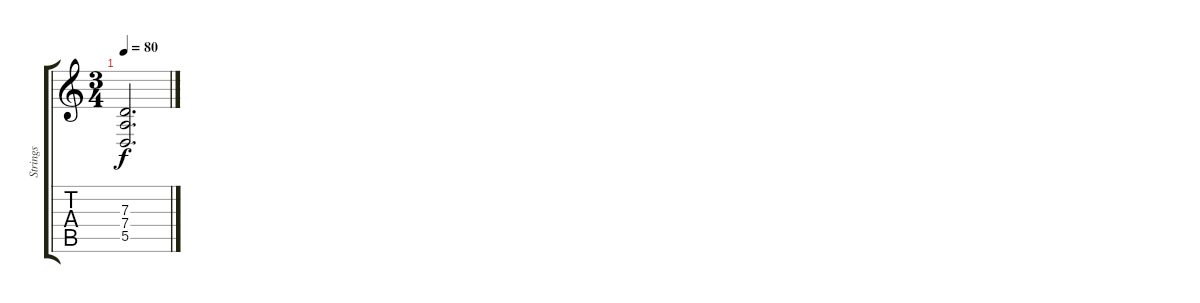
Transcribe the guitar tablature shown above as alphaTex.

\track ("Strings" "Strings") {instrument stringensemble1}
\staff {score tabs}
\tuning (E4 B3 G3 D3 A2 D2) {hide}
\ts (3 4)
\tempo 80
\clef g2
\ks c
(7.3{t} 7.4{t} 5.5{t}).2{d dy f}
